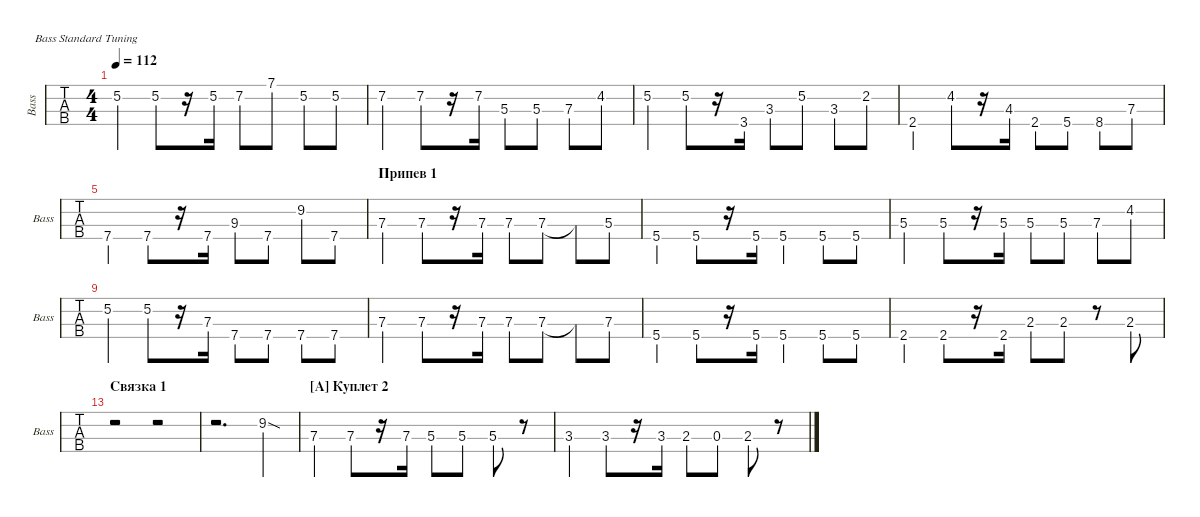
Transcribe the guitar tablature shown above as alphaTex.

\defaultSystemsLayout 4
\hideDynamics
\bracketExtendMode groupsimilarinstruments
\singleTrackTrackNamePolicy allsystems
\multiTrackTrackNamePolicy allsystems
\otherSystemsTrackNameOrientation horizontal
\defaultBarNumberDisplay FirstOfSystem
\track ("Bass" "Bass") {instrument electricbassfinger}
\staff {tabs}
\tuning (G2 D2 A1 E1)
\ts (4 4)
\tempo 112
\clef f4
\ks eminor
5.2.4{dy mf} 5.2.8 r.16 5.2.16 7.2.8 7.1.8 5.2.8 5.2.8 |
7.2.4 7.2.8 r.16 7.2.16 5.3.8 5.3.8 7.3.8 4.2.8 |
5.2.4 5.2.8 r.16 3.4.16 3.3.8 5.2.8 3.3.8 2.2.8 |
2.4.4 4.2.8 r.16 4.3.16 2.4.8 5.4.8 8.4.8 7.3.8 |
7.4.4 7.4.8 r.16 7.4.16 9.3.8 7.4.8 9.2.8 7.4.8 |
\section ("" "Припев 1")
7.3.4 7.3.8 r.16 7.3.16 7.3.8 7.3.8 7.3{t}.8 5.3.8 |
5.4.4 5.4.8 r.16 5.4.16 5.4.4 5.4.8 5.4.8 |
5.3.4 5.3.8 r.16 5.3.16 5.3.8 5.3.8 7.3.8 4.2.8 |
5.2.4 5.2.8 r.16 7.3.16 7.4.8 7.4.8 7.4.8 7.4.8 |
7.3.4 7.3.8 r.16 7.3.16 7.3.8 7.3.8 7.3{t}.8 7.3.8 |
5.4.4 5.4.8 r.16 5.4.16 5.4.4 5.4.8 5.4.8 |
2.4.4 2.4.8 r.16 2.4.16 2.3.8 2.3.8 r.8 2.3.8 |
\section ("" "Связка 1")
r.2 r.2 |
r.2{d} 9.2{sod}.4 |
\section ("A" "Куплет 2")
7.3.4 7.3.8 r.16 7.3.16 5.3.8 5.3.8 5.3.8 r.8 |
3.3.4 3.3.8 r.16 3.3.16 2.3.8 0.3.8 2.3.8 r.8
